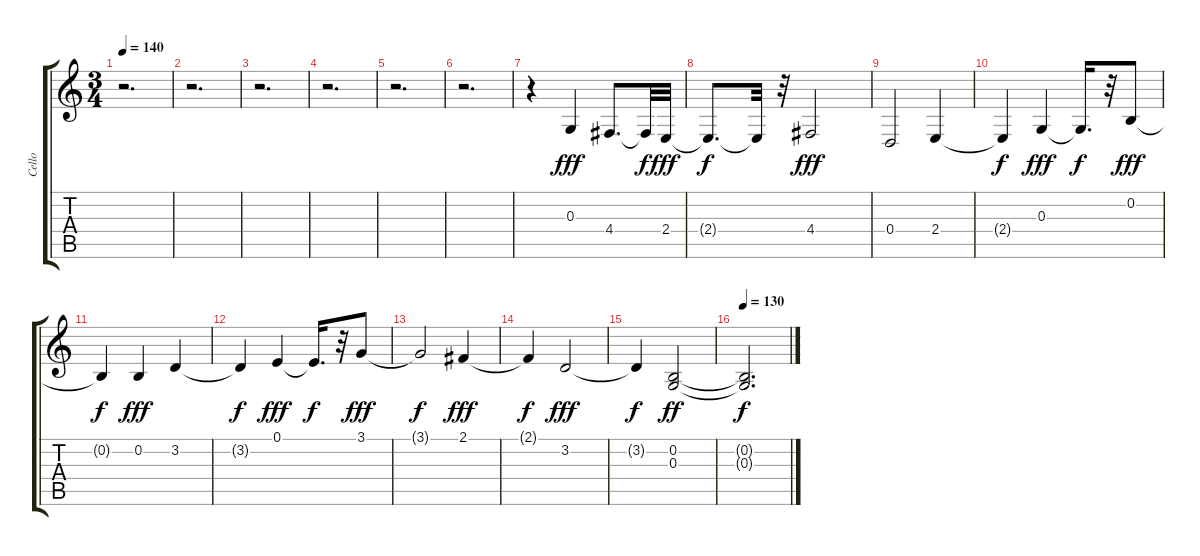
\track ("Cello" "Cello") {instrument cello}
\staff {score tabs}
\tuning (E4 B3 G3 D3 A2 E2) {hide}
\ts (3 4)
\tempo 140
\clef g2
\ks c
r.2{d dy f} |
r.2{d} |
r.2{d} |
r.2{d} |
r.2{d} |
r.2{d} |
r.4 0.3.4{dy fff} 4.4.8{d} 4.4{t}.32{dy f} 2.4.32{dy fff} |
2.4{t}.8{d dy f} 2.4{t}.32 r.32 4.4.2{dy fff} |
0.4.2 2.4.4 |
2.4{t}.4{dy f} 0.3.4{dy fff} 0.3{t}.16{d dy f} r.32 0.2.8{dy fff} |
0.2{t}.4{dy f} 0.2.4{dy fff} 3.2.4 |
3.2{t}.4{dy f} 0.1.4{dy fff} 0.1{t}.16{d dy f} r.32 3.1.8{dy fff} |
3.1{t}.2{dy f} 2.1.4{dy fff} |
2.1{t}.4{dy f} 3.2.2{dy fff} |
3.2{t}.4{dy f} (0.2 0.3).2{dy ff} |
\tempo 130
(0.2{t} 0.3{t}).2{d dy f}
